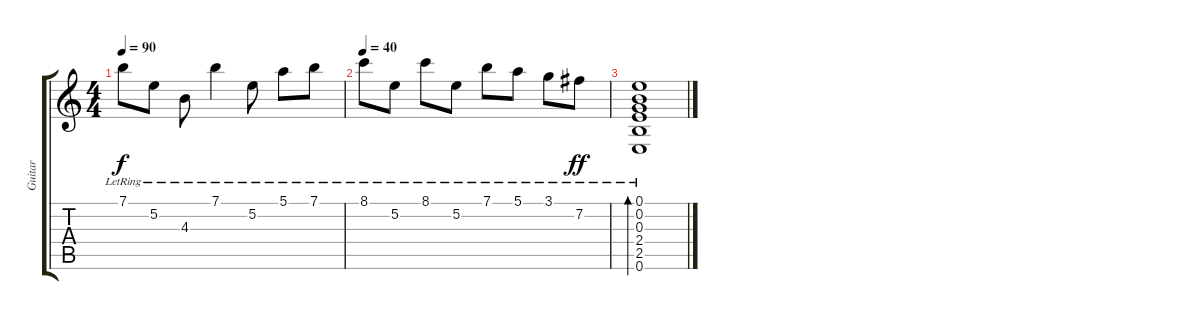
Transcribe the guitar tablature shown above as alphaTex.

\track ("Guitar" "Guitar") {instrument distortionguitar}
\staff {score tabs}
\tuning (E4 B3 G3 D3 A2 E2) {hide}
\ts (4 4)
\tempo 90
\clef g2
\ks c
7.1{lr}.8{dy f} 5.2{lr}.8 4.3{lr}.8 7.1{lr}.4 5.2{lr}.8 5.1{lr}.8 7.1{lr}.8 |
\tempo 40
8.1{lr}.8 5.2{lr}.8 8.1{lr}.8 5.2{lr}.8 7.1{lr}.8 5.1{lr}.8 3.1{lr}.8 7.2{lr}.8{dy ff} |
(0.1{lr} 0.2{lr} 0.3{lr} 2.4{lr} 2.5{lr} 0.6{lr}).1{bd 120}
